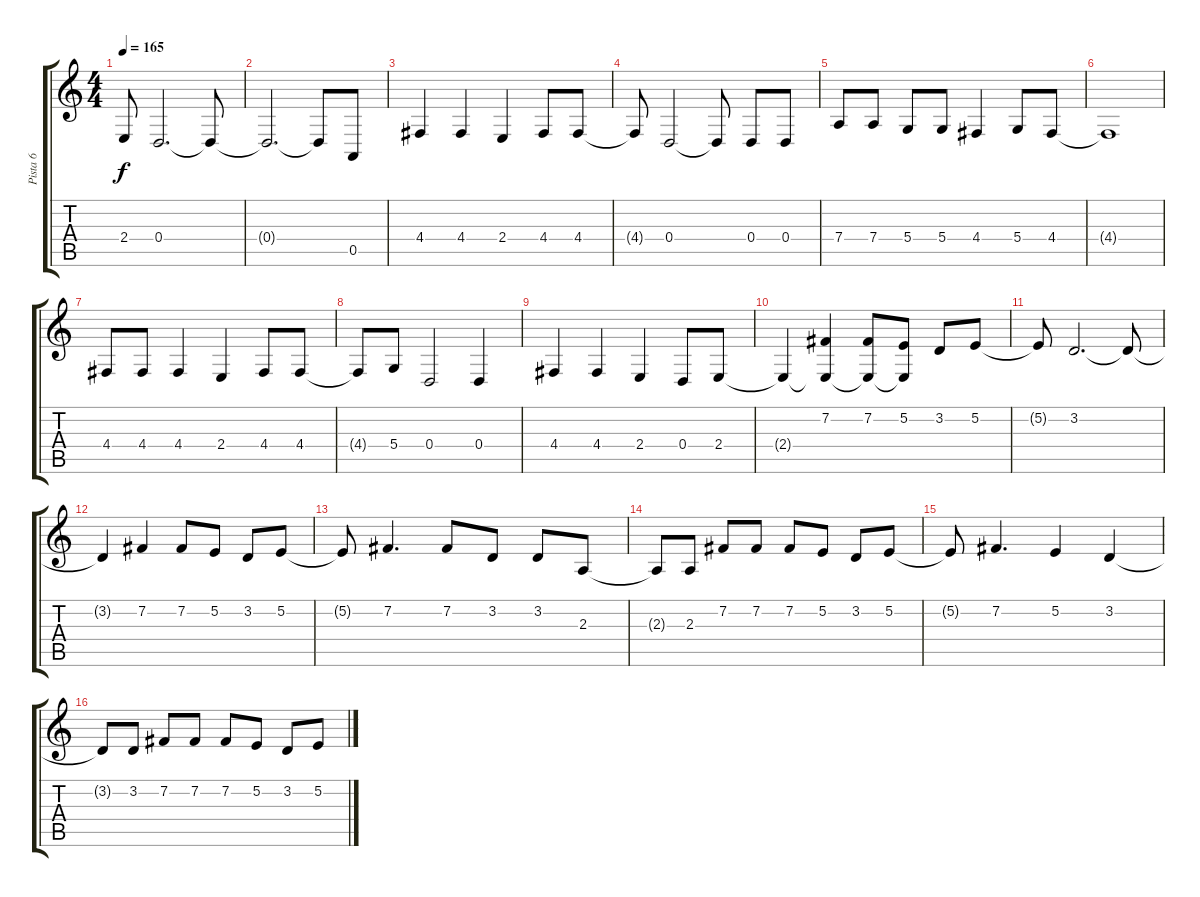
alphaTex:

\track ("Pista 6" "Pista 6") {instrument electricgrandpiano}
\staff {score tabs}
\tuning (E4 B3 G3 D3 A2 E2) {hide}
\ts (4 4)
\tempo 165
\clef g2
\ks c
2.4{t}.8{dy f} 0.4.2{d} 0.4{t}.8 |
0.4{t}.2{d} 0.4{t}.8 0.5.8 |
4.4.4 4.4.4 2.4.4 4.4.8 4.4.8 |
4.4{t}.8 0.4.2 0.4{t}.8 0.4.8 0.4.8 |
7.4.8 7.4.8 5.4.8 5.4.8 4.4.4 5.4.8 4.4.8 |
4.4{t}.1 |
4.4.8 4.4.8 4.4.4 2.4.4 4.4.8 4.4.8 |
4.4{t}.8 5.4.8 0.4.2 0.4.4 |
4.4.4 4.4.4 2.4.4 0.4.8 2.4.8 |
2.4{t}.4 (7.2 2.4{t}).4 (7.2 2.4{t}).8 (5.2 2.4{t}).8 3.2.8 5.2.8 |
5.2{t}.8 3.2.2{d} 3.2{t}.8 |
3.2{t}.4 7.2.4 7.2.8 5.2.8 3.2.8 5.2.8 |
5.2{t}.8 7.2.4{d} 7.2.8 3.2.8 3.2.8 2.3.8 |
2.3{t}.8 2.3.8 7.2.8 7.2.8 7.2.8 5.2.8 3.2.8 5.2.8 |
5.2{t}.8 7.2.4{d} 5.2.4 3.2.4 |
3.2{t}.8 3.2.8 7.2.8 7.2.8 7.2.8 5.2.8 3.2.8 5.2.8
